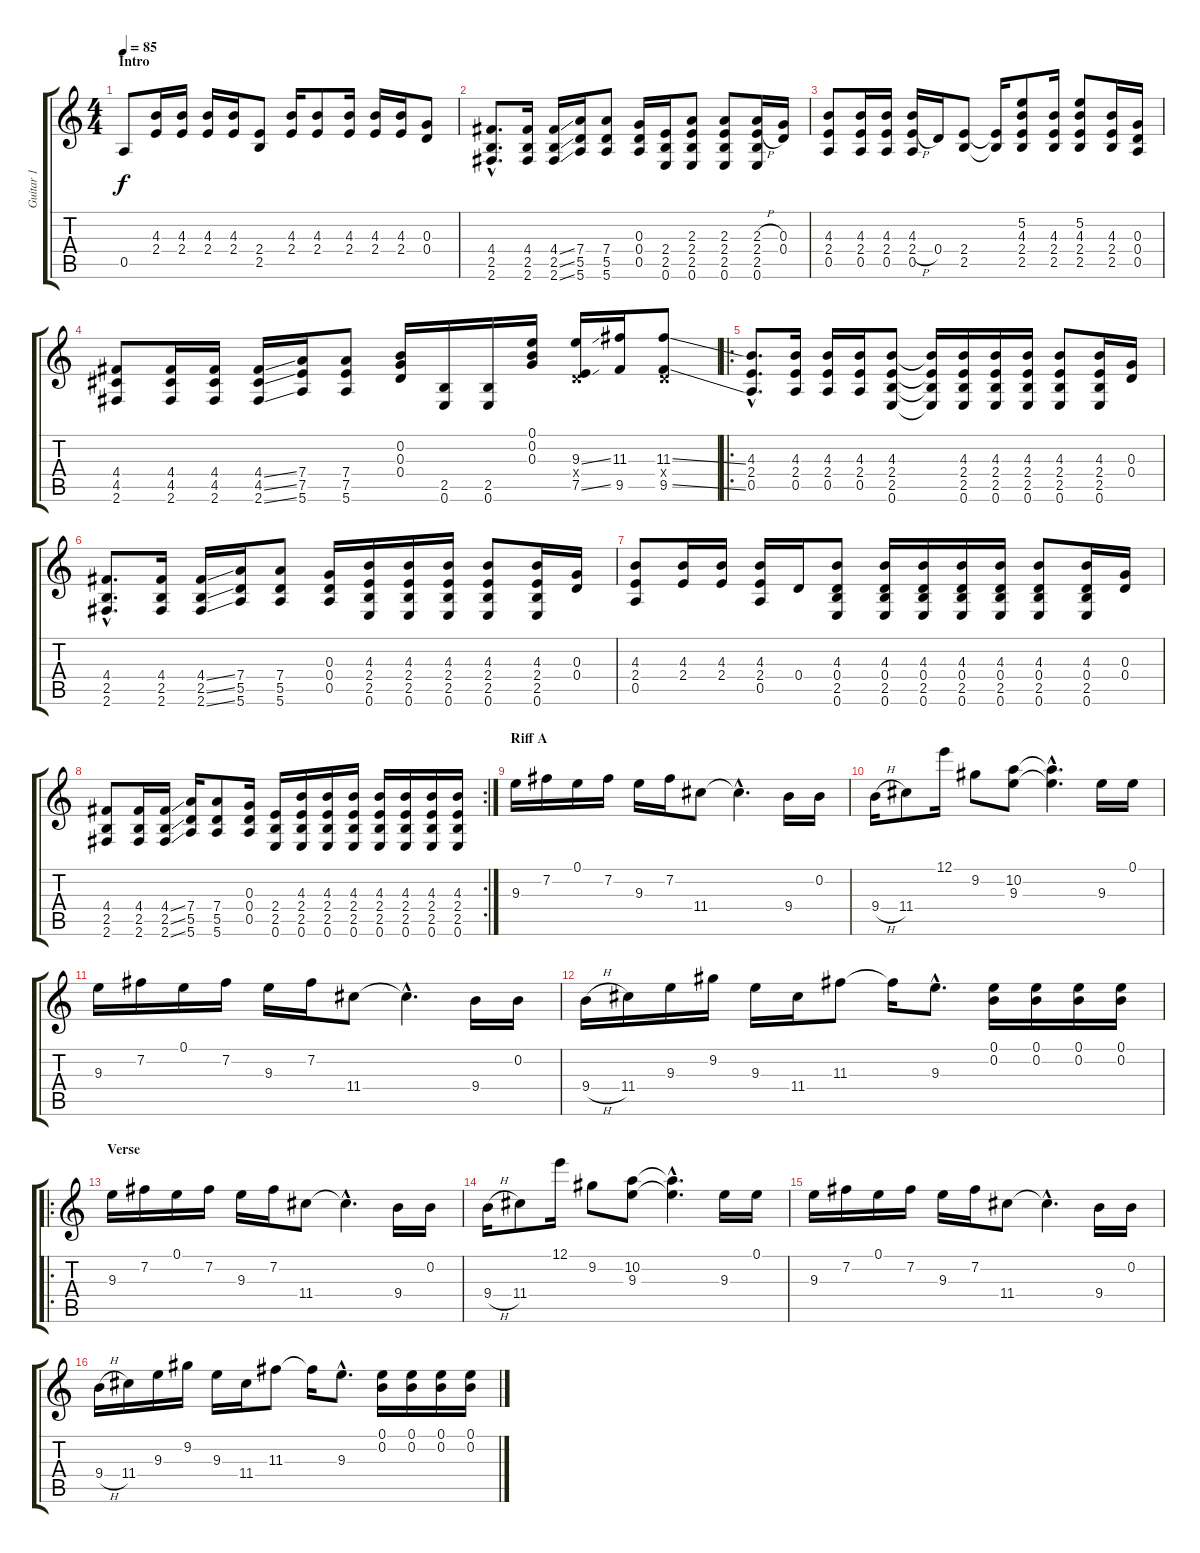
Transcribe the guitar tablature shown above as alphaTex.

\track ("Guitar 1" "Guitar 1") {instrument distortionguitar}
\staff {score tabs}
\tuning (E4 B3 G3 D3 A2 E2) {hide}
\ts (4 4)
\section ("" "Intro")
\tempo 85
\clef g2
\ks c
0.5.8{dy f instrument distortionguitar} (4.3 2.4).16 (4.3 2.4).16 (4.3 2.4).16 (4.3 2.4).16 (2.4 2.5).8 (4.3 2.4).16 (4.3 2.4).8 (4.3 2.4).16 (4.3 2.4).16 (4.3 2.4).16 (0.3 0.4).8 |
(4.4{hac} 2.5{hac} 2.6{hac}).8{d} (4.4 2.5 2.6).16 (4.4{ss} 2.5{ss} 2.6{ss}).16 (7.4 5.5 5.6).16 (7.4 5.5 5.6).8 (0.3 0.4 0.5).16 (2.4 2.5 0.6).16 (2.3 2.4 2.5 0.6).8 (2.3 2.4 2.5 0.6).8 (2.3{h} 2.4{h} 2.5 0.6).16 (0.3 0.4).16 |
(4.3 2.4 0.5).8 (4.3 2.4 0.5).16 (4.3 2.4 0.5).16 (4.3 2.4{h} 0.5).16 0.4.16 (2.4 2.5).8 (2.4{t} 2.5{t}).16 (5.2 4.3 2.4 2.5).8 (4.3 2.4 2.5).16 (5.2 4.3 2.4 2.5).8 (4.3 2.4 2.5).16 (0.3 0.4 0.5).16 |
(4.4 4.5 2.6).8 (4.4 4.5 2.6).16 (4.4 4.5 2.6).16 (4.4{ss} 4.5{ss} 2.6{ss}).16 (7.4 7.5 5.6).16 (7.4 7.5 5.6).8 (0.2 0.3 0.4).16 (2.5 0.6).16 (2.5 0.6).16 (0.1 0.2 0.3).16 (9.3{ss} 0.4{x} 7.5{ss}).16 (11.3 9.5).16 (11.3{ss} 0.4{x} 9.5{ss}).8 |
\ro
(4.3{hac} 2.4{hac} 0.5{hac}).8{d} (4.3 2.4 0.5).16 (4.3 2.4 0.5).16 (4.3 2.4 0.5).16 (4.3 2.4 2.5 0.6).8 (4.3{t} 2.4{t} 2.5{t} 0.6{t}).16 (4.3 2.4 2.5 0.6).16 (4.3 2.4 2.5 0.6).16 (4.3 2.4 2.5 0.6).16 (4.3 2.4 2.5 0.6).8 (4.3 2.4 2.5 0.6).16 (0.3 0.4).16 |
(4.4{hac} 2.5{hac} 2.6{hac}).8{d} (4.4 2.5 2.6).16 (4.4{ss} 2.5{ss} 2.6{ss}).16 (7.4 5.5 5.6).16 (7.4 5.5 5.6).8 (0.3 0.4 0.5).16 (4.3 2.4 2.5 0.6).16 (4.3 2.4 2.5 0.6).16 (4.3 2.4 2.5 0.6).16 (4.3 2.4 2.5 0.6).8 (4.3 2.4 2.5 0.6).16 (0.3 0.4).16 |
(4.3 2.4 0.5).8 (4.3 2.4).16 (4.3 2.4).16 (4.3 2.4 0.5).16 0.4.16 (4.3 0.4 2.5 0.6).8 (4.3 0.4 2.5 0.6).16 (4.3 0.4 2.5 0.6).16 (4.3 0.4 2.5 0.6).16 (4.3 0.4 2.5 0.6).16 (4.3 0.4 2.5 0.6).8 (4.3 0.4 2.5 0.6).16 (0.3 0.4).16 |
\rc 2
(4.4 2.5 2.6).8 (4.4 2.5 2.6).16 (4.4{ss} 2.5{ss} 2.6{ss}).16 (7.4 5.5 5.6).16 (7.4 5.5 5.6).8 (0.3 0.4 0.5).16 (2.4 2.5 0.6).16 (4.3 2.4 2.5 0.6).16 (4.3 2.4 2.5 0.6).16 (4.3 2.4 2.5 0.6).16 (4.3 2.4 2.5 0.6).16 (4.3 2.4 2.5 0.6).16 (4.3 2.4 2.5 0.6).16 (4.3 2.4 2.5 0.6).16 |
\section ("" "Riff A")
9.3.16 7.2.16 0.1.16 7.2.16 9.3.16 7.2.16 11.4.8 11.4{hac t}.4{d} 9.4.16 0.2.16 |
9.4{h}.16 11.4.8 12.1.16 9.2.8 (10.2 9.3).8 (10.2{hac t} 9.3{hac t}).4{d} 9.3.16 0.1.16 |
9.3.16 7.2.16 0.1.16 7.2.16 9.3.16 7.2.16 11.4.8 11.4{hac t}.4{d} 9.4.16 0.2.16 |
9.4{h}.16 11.4.16 9.3.16 9.2.16 9.3.16 11.4.16 11.3.8 11.3{t}.16 9.3{hac}.8{d} (0.1 0.2).16 (0.1 0.2).16 (0.1 0.2).16 (0.1 0.2).16 |
\ro
\section ("" "Verse")
9.3.16 7.2.16 0.1.16 7.2.16 9.3.16 7.2.16 11.4.8 11.4{hac t}.4{d} 9.4.16 0.2.16 |
9.4{h}.16 11.4.8 12.1.16 9.2.8 (10.2 9.3).8 (10.2{hac t} 9.3{hac t}).4{d} 9.3.16 0.1.16 |
9.3.16 7.2.16 0.1.16 7.2.16 9.3.16 7.2.16 11.4.8 11.4{hac t}.4{d} 9.4.16 0.2.16 |
9.4{h}.16 11.4.16 9.3.16 9.2.16 9.3.16 11.4.16 11.3.8 11.3{t}.16 9.3{hac}.8{d} (0.1 0.2).16 (0.1 0.2).16 (0.1 0.2).16 (0.1 0.2).16
